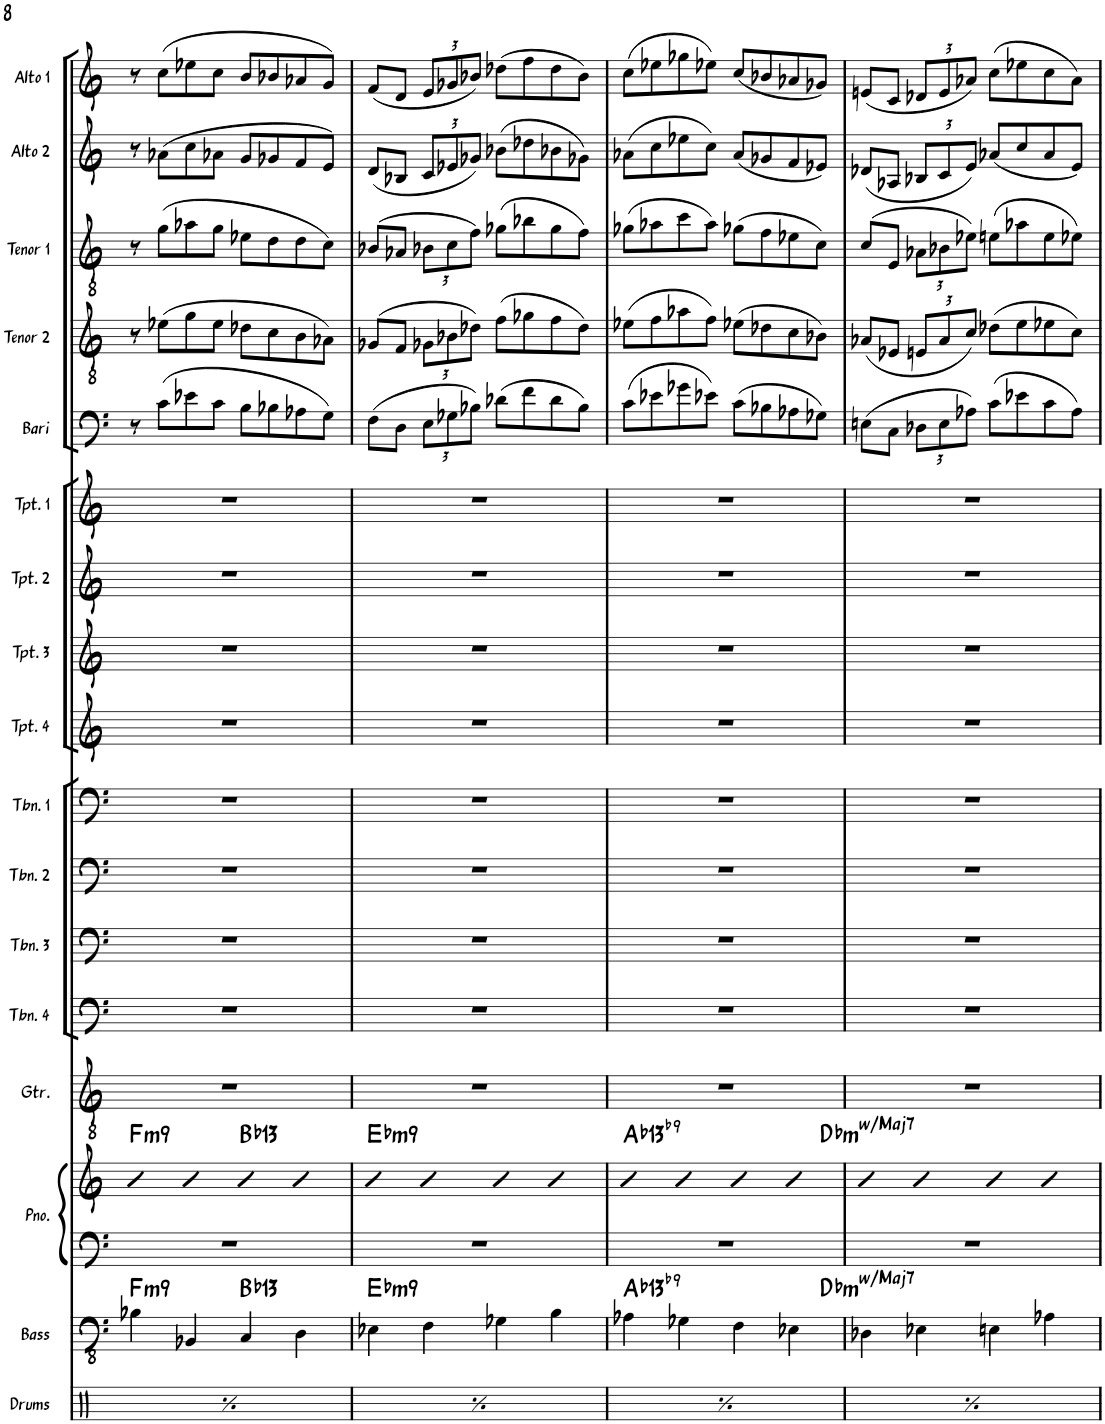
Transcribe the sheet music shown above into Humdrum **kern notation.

**kern	**kern	**harte	**kern	**kern	**harte	**kern	**kern	**kern	**kern	**kern	**kern	**kern	**kern	**kern	**kern	**kern	**kern	**kern	**kern
*part17	*part16	*part16	*part15	*part15	*part15	*part14	*part13	*part12	*part11	*part10	*part9	*part8	*part7	*part6	*part5	*part4	*part3	*part2	*part1
*staff18	*staff17	*	*staff16	*staff15	*	*staff14	*staff13	*staff12	*staff11	*staff10	*staff9	*staff8	*staff7	*staff6	*staff5	*staff4	*staff3	*staff2	*staff1
*I"Drums	*I"Bass	*	*I"Piano	*	*	*I"Guitar	*I"Trombone 4	*I"Trombone 3	*I"Trombone 2	*I"Trombone 1	*I"Trumpet 4	*I"Trumpet 3	*I"Trumpet 2	*I"Trumpet 1	*I"Bari Sax	*I"Tenor Sax 2	*I"Tenor Sax 1	*I"Alto Sax 2	*I"Alto Sax 1
*I'Drums	*I'Bass	*	*I'Pno.	*	*	*I'Gtr.	*I'Tbn. 4	*I'Tbn. 3	*I'Tbn. 2	*I'Tbn. 1	*I'Tpt. 4	*I'Tpt. 3	*I'Tpt. 2	*I'Tpt. 1	*I'Bari	*I'Tenor 2	*I'Tenor 1	*I'Alto 2	*I'Alto 1
!!LO:PB:g=z
*clefX	*clefFv4	*	*clefF4	*clefG2	*	*clefGv2	*clefF4	*clefF4	*clefF4	*clefF4	*clefG2	*clefG2	*clefG2	*clefG2	*clefF4	*clefGv2	*clefGv2	*clefG2	*clefG2
*	*	*	*	*	*	*	*	*	*	*	*Trd1c2	*Trd1c2	*Trd1c2	*Trd1c2	*Trd12c21	*Trd8c14	*Trd8c14	*Trd5c9	*Trd5c9
*k[]	*k[]	*	*k[]	*k[]	*	*k[]	*k[]	*k[]	*k[]	*k[]	*k[]	*k[]	*k[]	*k[]	*k[]	*k[]	*k[]	*k[]	*k[]
*M4/4	*M4/4	*	*M4/4	*M4/4	*	*M4/4	*M4/4	*M4/4	*M4/4	*M4/4	*M4/4	*M4/4	*M4/4	*M4/4	*M4/4	*M4/4	*M4/4	*M4/4	*M4/4
=30	=30	=30	=30	=30	=30	=30	=30	=30	=30	=30	=30	=30	=30	=30	=30	=30	=30	=30	=30
!	!	!LO:H:kt=m9	!	!	!LO:H:kt=m9	!	!	!	!	!	!	!	!	!	!	!	!	!	!
4Rdd/	4BB-X\	F:min9	1r	4b	F:min9	1r	1r	1r	1r	1r	1r	1r	1r	1r	8r	8r	8r	8r	8r
.	.	.	.	.	.	.	.	.	.	.	.	.	.	.	(8c\L	(8e-X\L	(8g\L	(8a-X\L	(8cc\L
4Rdd/	4BBB-X/	.	.	4b	.	.	.	.	.	.	.	.	.	.	8e-X\	8g\	8a-X\	8cc\	8ee-X\
.	.	.	.	.	.	.	.	.	.	.	.	.	.	.	8c\J	8e-\J	8g\J	8a-X\J	8cc\J
!	!	!LO:H:kt=13	!	!	!LO:H:kt=13	!	!	!	!	!	!	!	!	!	!	!	!	!	!
4Rdd/	4CC/	Bb:9(11,13)	.	4bn	Bb:9(11,13)	.	.	.	.	.	.	.	.	.	8B\L	8d-X\L	8e-X\L	8g/L	8b/L
.	.	.	.	.	.	.	.	.	.	.	.	.	.	.	8B-X\	8c\	8d\	8g-X/	8b-X/
4Rdd/	4DD\	.	.	4b	.	.	.	.	.	.	.	.	.	.	8A-X\	8B\	8d\	8f/	8a-X/
.	.	.	.	.	.	.	.	.	.	.	.	.	.	.	8G\J)	8A-X\J)	8c\J)	8e/J)	8g/J)
=31	=31	=31	=31	=31	=31	=31	=31	=31	=31	=31	=31	=31	=31	=31	=31	=31	=31	=31	=31
!	!	!LO:H:kt=m9	!	!	!LO:H:kt=m9	!	!	!	!	!	!	!	!	!	!	!	!	!	!
4Rdd/	4EE-X\	Eb:min9	1r	4bn	Eb:min9	1r	1r	1r	1r	1r	1r	1r	1r	1r	(8F\L	(8G-X/L	(8B-X/L	(8d/L	(8f/L
.	.	.	.	.	.	.	.	.	.	.	.	.	.	.	8D\J	8F/J	8A-X/J	8B-X/J	8d/J
*	*	*	*	*	*	*	*	*	*	*	*	*	*	*	*Xbrackettup	*Xbrackettup	*Xbrackettup	*Xbrackettup	*Xbrackettup
4Rdd/	4FF\	.	.	4b	.	.	.	.	.	.	.	.	.	.	12E\L	12G-X\L	12B-X\L	12c/L	12e/L
.	.	.	.	.	.	.	.	.	.	.	.	.	.	.	12G-X\	12B-X\	12c\	12e-X/	12g-X/
.	.	.	.	.	.	.	.	.	.	.	.	.	.	.	12B-X\J)	12d-X\J)	12f\J)	12g-X/J)	12b-X/J)
4Rdd/	4GG-X\	.	.	4b	.	.	.	.	.	.	.	.	.	.	(8d-X\L	(8f\L	(8g-X\L	(8b-X\L	(8dd-X\L
.	.	.	.	.	.	.	.	.	.	.	.	.	.	.	8f\	8g-X\	8b-X\	8dd-X\	8ff\
4Rdd/	4BB\	.	.	4b	.	.	.	.	.	.	.	.	.	.	8d-\	8f\	8g-\	8b-X\	8dd-\
.	.	.	.	.	.	.	.	.	.	.	.	.	.	.	8B-\J)	8d-\J)	8f\J)	8g-X\J)	8b-\J)
=32	=32	=32	=32	=32	=32	=32	=32	=32	=32	=32	=32	=32	=32	=32	=32	=32	=32	=32	=32
!	!	!LO:H:kt=13	!	!	!LO:H:kt=13	!	!	!	!	!	!	!	!	!	!	!	!	!	!
4Rdd/	4AA-X\	Ab:(3,5,b7,b9,11,13)	1r	4bn	Ab:(3,5,b7,b9,11,13)	1r	1r	1r	1r	1r	1r	1r	1r	1r	(8c\L	(8e-X\L	(8g-X\L	(8a-X\L	(8cc\L
.	.	.	.	.	.	.	.	.	.	.	.	.	.	.	8e-X\	8f\	8a-X\	8cc\	8ee-X\
4Rdd/	4GG-X\	.	.	4b	.	.	.	.	.	.	.	.	.	.	8g-X\	8a-X\	8cc\	8ee-X\	8gg-X\
.	.	.	.	.	.	.	.	.	.	.	.	.	.	.	8e-X\J)	8f\J)	8a-\J)	8cc\J)	8ee-X\J)
4Rdd/	4FF\	.	.	4b	.	.	.	.	.	.	.	.	.	.	(8c\L	(8e-X\L	(8g-X\L	(8a-/L	(8cc/L
.	.	.	.	.	.	.	.	.	.	.	.	.	.	.	8B-X\	8d-X\	8f\	8g-X/	8b-X/
4Rdd/	4EE-X\	.	.	4b	.	.	.	.	.	.	.	.	.	.	8A-X\	8c\	8e-X\	8f/	8a-X/
.	.	.	.	.	.	.	.	.	.	.	.	.	.	.	8G-X\J)	8B-X\J)	8c\J)	8e-X/J)	8g-X/J)
=33	=33	=33	=33	=33	=33	=33	=33	=33	=33	=33	=33	=33	=33	=33	=33	=33	=33	=33	=33
!	!	!LO:H:kt=mMaj7	!	!	!LO:H:kt=mMaj7	!	!	!	!	!	!	!	!	!	!	!	!	!	!
4Rdd/	4DD-X\	Db:minmaj7	1r	4b	Db:minmaj7	1r	1r	1r	1r	1r	1r	1r	1r	1r	(8En\L	(8A-X/L	(8c/L	(8d-X/L	(8en/L
.	.	.	.	.	.	.	.	.	.	.	.	.	.	.	8C\J	8E-X/J	8E/J	8A-X/J	8c/J
4Rdd/	4EE-X\	.	.	4b	.	.	.	.	.	.	.	.	.	.	12D-X\L	12En/L	12A-X\L	12B-X/L	12d-X/L
.	.	.	.	.	.	.	.	.	.	.	.	.	.	.	12E\	12A-/	12B-X\	12c/	12e/
.	.	.	.	.	.	.	.	.	.	.	.	.	.	.	12A-X\J)	12c/J)	12e-X\J)	12e/J)	12a-X/J)
4Rdd/	4EEn\	.	.	4b	.	.	.	.	.	.	.	.	.	.	(8c\L	(8d-X\L	(8en\L	(8a-X/L	(8cc\L
.	.	.	.	.	.	.	.	.	.	.	.	.	.	.	8e-X\	8e\	8a-X\	8cc/	8ee-X\
4Rdd/	4AA-X\	.	.	4b	.	.	.	.	.	.	.	.	.	.	8c\	8e-X\	8e\	8a-/	8cc\
.	.	.	.	.	.	.	.	.	.	.	.	.	.	.	8A-\J)	8c\J)	8e-X\J)	8e/J)	8a-\J)
=	=	=	=	=	=	=	=	=	=	=	=	=	=	=	=	=	=	=	=
*-	*-	*-	*-	*-	*-	*-	*-	*-	*-	*-	*-	*-	*-	*-	*-	*-	*-	*-	*-
